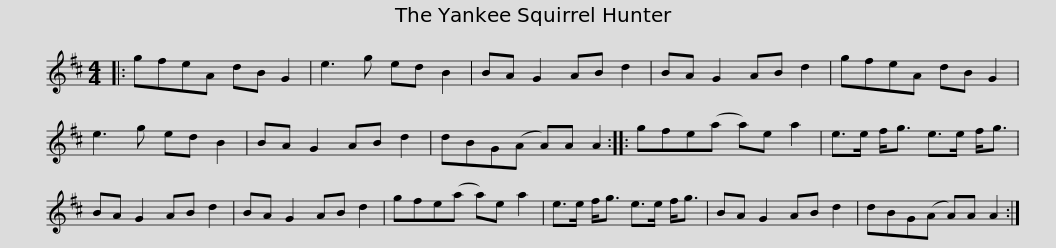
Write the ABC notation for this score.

X:1
L:1/8
M:4/4
I:linebreak $
K:D
V:1 treble
V:1
|: gfeA dB G2 | e3 g ed B2 | BA G2 AB d2 | BA G2 AB d2 | gfeA dB G2 | %5
 e3 g ed B2 |$ BA G2 AB d2 | dBG(A A)A A2 :: gfe(a a)e a2 | e>e f<g e>e f<g | %10
 BA G2 AB d2 | BA G2 AB d2 |$ gfe(a a)e a2 | e>e f<g e>e f<g | BA G2 AB d2 | %15
 dBG(A A)A A2 :| %16
